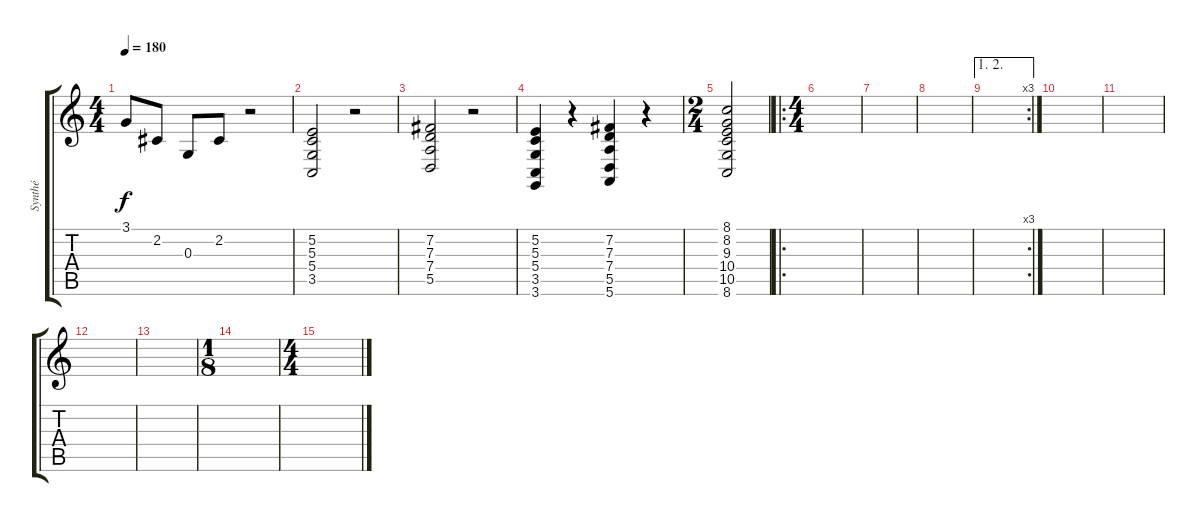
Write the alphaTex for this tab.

\track ("Synthé" "Synthé") {instrument choiraahs}
\staff {score tabs}
\tuning (E4 B3 G3 D3 A2 E2) {hide}
\ts (4 4)
\tempo 180
\clef g2
\ks c
3.1.8{dy f instrument harpsichord} 2.2.8 0.3.8 2.2.8 r.2 |
(5.2 5.3 5.4 3.5).2 r.2 |
(7.2 7.3 7.4 5.5).2 r.2 |
(5.2 5.3 5.4 3.5 3.6).4 r.4 (7.2 7.3 7.4 5.5 5.6).4 r.4 |
\ts (2 4)
(8.1 8.2 9.3 10.4 10.5 8.6).2{instrument choiraahs} |
\ro
\ts (4 4)
|
|
|
\ae (1 2)
\rc 3
|
|
|
|
|
\ts (1 8)
|
\ts (4 4)
